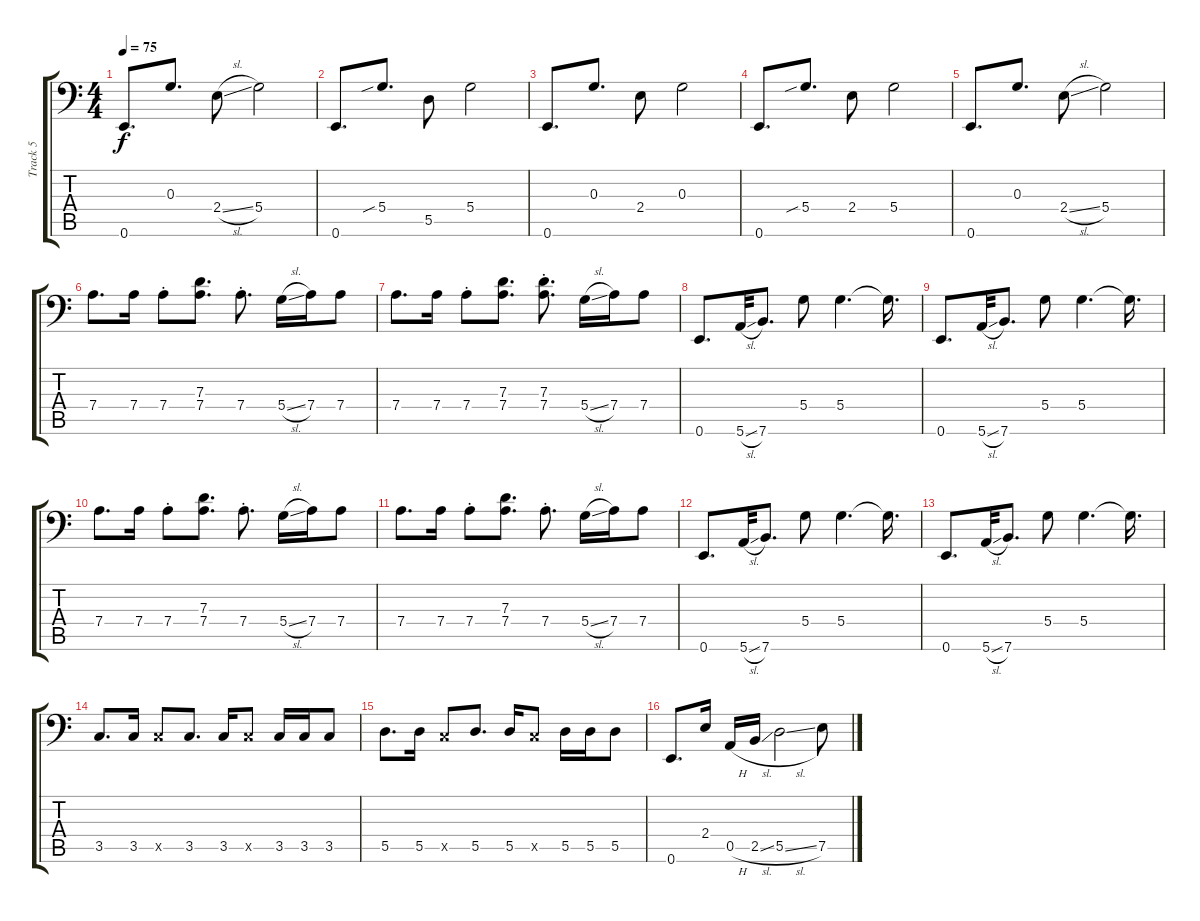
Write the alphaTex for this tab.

\track ("Track 5" "Track 5") {instrument electricbassfinger}
\staff {score tabs}
\tuning (E3 B3 G2 D2 A1 E1) {hide}
\ts (4 4)
\tempo 75
\clef f4
\ks c
0.6.8{d dy f} 0.3.8{d} 2.4{sl}.8 5.4.2 |
0.6.8{d} 5.4{sib}.8{d} 5.5.8 5.4.2 |
0.6.8{d} 0.3.8{d} 2.4.8 0.3.2 |
0.6.8{d} 5.4{sib}.8{d} 2.4.8 5.4.2 |
0.6.8{d} 0.3.8{d} 2.4{sl}.8 5.4.2 |
7.4.8{d} 7.4.16 7.4{st}.8 (7.3 7.4).8{d} 7.4{st}.8{d} 5.4{sl}.16 7.4.16 7.4.8 |
7.4.8{d} 7.4.16 7.4{st}.8 (7.3 7.4).8{d} (7.3 7.4{st}).8{d} 5.4{sl}.16 7.4.16 7.4.8 |
0.6.8{d} 5.6{sl}.32 7.6.8{d} 5.4.8 5.4.4{d} 5.4{t}.16{d} |
0.6.8{d} 5.6{sl}.32 7.6.8{d} 5.4.8 5.4.4{d} 5.4{t}.16{d} |
7.4.8{d} 7.4.16 7.4{st}.8 (7.3 7.4).8{d} 7.4{st}.8{d} 5.4{sl}.16 7.4.16 7.4.8 |
7.4.8{d} 7.4.16 7.4{st}.8 (7.3 7.4).8{d} 7.4{st}.8{d} 5.4{sl}.16 7.4.16 7.4.8 |
0.6.8{d} 5.6{sl}.32 7.6.8{d} 5.4.8 5.4.4{d} 5.4{t}.16{d} |
0.6.8{d} 5.6{sl}.32 7.6.8{d} 5.4.8 5.4.4{d} 5.4{t}.16{d} |
3.5.8{d} 3.5.16 3.5{x}.8 3.5.8{d} 3.5.16 3.5{x}.8 3.5.16 3.5.16 3.5.8 |
5.5.8{d} 5.5.16 3.5{x}.8 5.5.8{d} 5.5.16 3.5{x}.8 5.5.16 5.5.16 5.5.8 |
0.6.8{d} 2.4.16 0.5{h}.16 2.5{sl}.16 5.5{sl}.2 7.5.8
